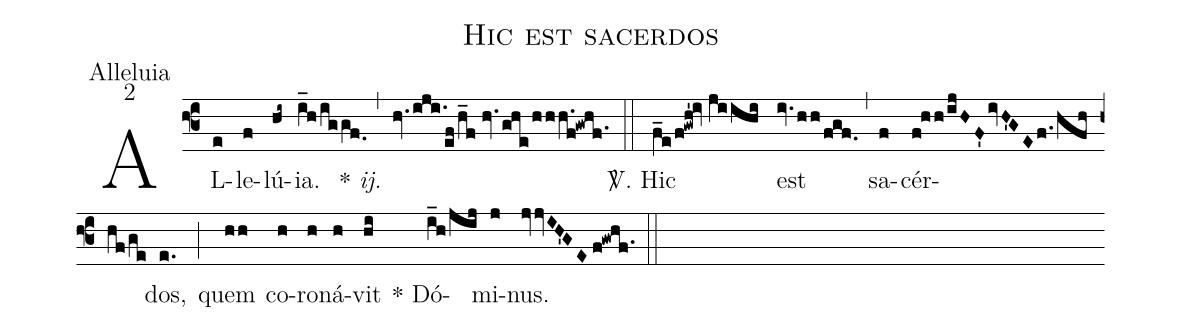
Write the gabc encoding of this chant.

name:Hic est sacerdos;
office-part:Alleluia;
mode:2;
%%
(f3) AL(e)le(f)lú(hi~)ia.(i_h/iggf.0) {*}~<i>ij.</i>(,) (hv.iji./[-0.5]ef/h_f//hv.ghe/hhh.f!gwhf.1) (::)
<sp>V/</sp>. Hic(f_e/f!gwh'!iv//jiihi) est(iv.hh/fgf.) (,) sa(f)cér(f!hh/ijHF'ivH'GEf./hfhhf/ge)dos,(e.) (;) quem(hh) co(h)ro(h)ná(h)vit(hi) * Dó(i_h/jij)mi(j)nus.(jvvIH'GE//f!gwhf.1) (::)
